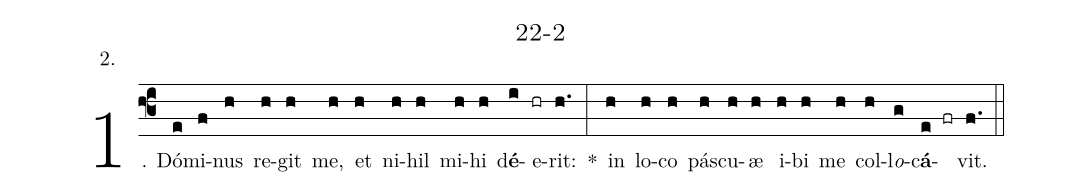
name: 22-2;
annotation: 2.;
%%
(f3)1. Dó(e)mi(f)nus(h) re(h)git(h) me,(h) et(h) ni(h)hil(h) mi(h)hi(h) d<b>é</b>(i)e(hr)rit:(h.) *(:) in(h) lo(h)co(h) pás(h)cu(h)æ(h) i(h)bi(h) me(h) col(h)l<i>o</i>(g)c<b>á</b>(e fr)vit.(f.) (::)
